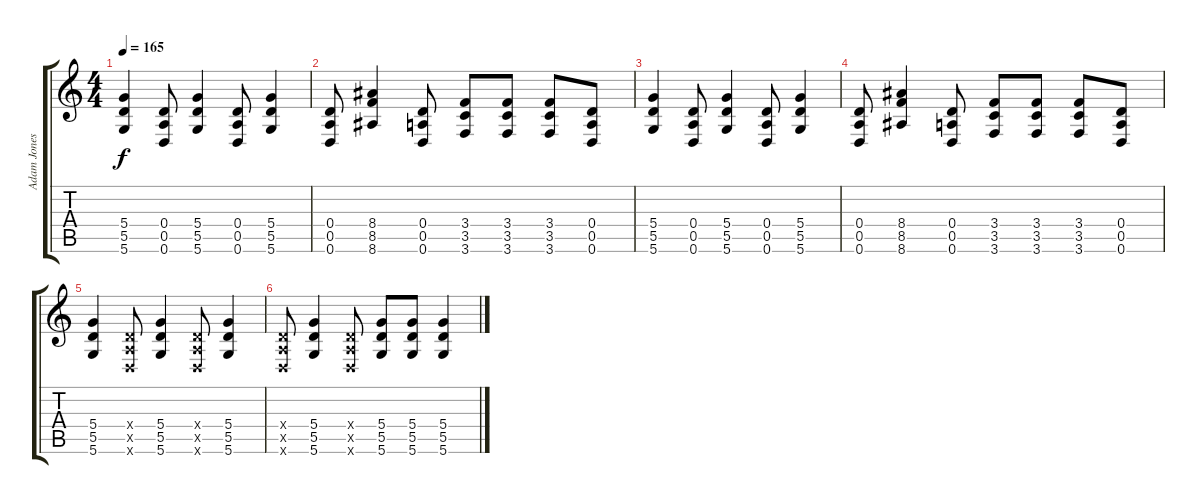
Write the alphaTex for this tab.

\track ("Adam Jones / guitar" "Adam Jones") {instrument distortionguitar}
\staff {score tabs}
\tuning (E4 B3 G3 D3 A2 D2) {hide}
\ts (4 4)
\tempo 165
\clef g2
\ks c
(5.4 5.5 5.6).4{dy f} (0.4 0.5 0.6).8 (5.4 5.5 5.6).4 (0.4 0.5 0.6).8 (5.4 5.5 5.6).4 |
(0.4 0.5 0.6).8 (8.4 8.5 8.6).4 (0.4 0.5 0.6).8 (3.4 3.5 3.6).8 (3.4 3.5 3.6).8 (3.4 3.5 3.6).8 (0.4 0.5 0.6).8 |
(5.4 5.5 5.6).4 (0.4 0.5 0.6).8 (5.4 5.5 5.6).4 (0.4 0.5 0.6).8 (5.4 5.5 5.6).4 |
(0.4 0.5 0.6).8 (8.4 8.5 8.6).4 (0.4 0.5 0.6).8 (3.4 3.5 3.6).8 (3.4 3.5 3.6).8 (3.4 3.5 3.6).8 (0.4 0.5 0.6).8 |
(5.4 5.5 5.6).4 (0.4{x} 0.5{x} 0.6{x}).8 (5.4 5.5 5.6).4 (0.4{x} 0.5{x} 0.6{x}).8 (5.4 5.5 5.6).4 |
(0.4{x} 0.5{x} 0.6{x}).8 (5.4 5.5 5.6).4 (0.4{x} 0.5{x} 0.6{x}).8 (5.4 5.5 5.6).8 (5.4 5.5 5.6).8 (5.4 5.5 5.6).4
